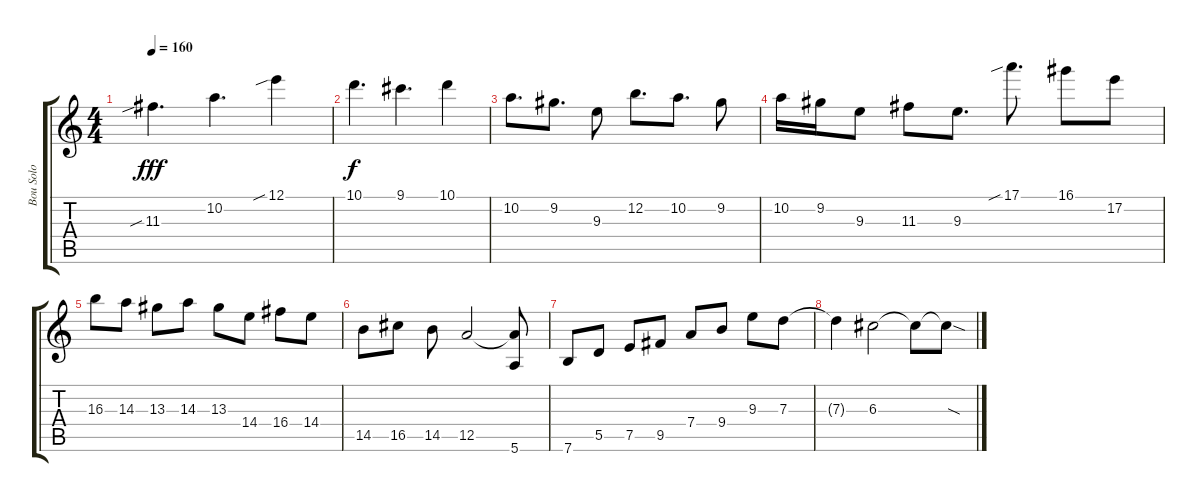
\track ("Bou Solo" "Bou Solo") {instrument distortionguitar}
\staff {score tabs}
\tuning (E4 B3 G3 D3 A2 E2) {hide}
\ts (4 4)
\tempo 160
\clef g2
\ks c
11.3{sib}.4{d dy fff} 10.2.4{d} 12.1{sib}.4 |
10.1.4{d dy f} 9.1.4{d} 10.1.4 |
10.2.8{d} 9.2.8{d} 9.3.8 12.2.8{d} 10.2.8{d} 9.2.8 |
10.2.16 9.2.16 9.3.8 11.3.8 9.3.8{d} 17.1{sib}.8{d} 16.1.8 17.2.8 |
16.3.8 14.3.8 13.3.8 14.3.8 13.3.8 14.4.8 16.4.8 14.4.8 |
14.5.8 16.5.8 14.5.8 12.5.2 (12.5{t} 5.6).8 |
7.6.8 5.5.8 7.5.8 9.5.8 7.4.8 9.4.8 9.3.8 7.3.8 |
7.3{t}.4 6.3.2 6.3{t}.8 6.3{sod t}.8
